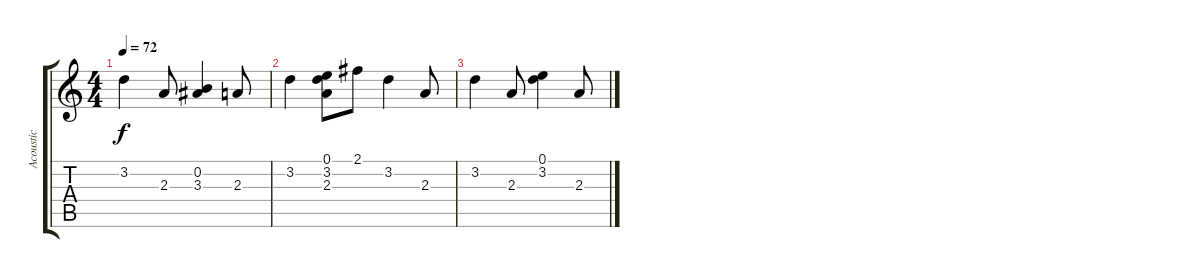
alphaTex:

\track ("Acoustic" "Acoustic") {instrument acousticguitarsteel}
\staff {score tabs}
\tuning (E4 B3 G3 D3 A2 E2) {hide}
\ts (4 4)
\tempo 72
\clef g2
\ks c
3.2.4{dy f} 2.3.8 (0.2 3.3).4 2.3.8 |
3.2.4 (0.1 3.2 2.3).8 2.1.8 3.2.4 2.3.8 |
3.2.4 2.3.8 (0.1 3.2).4 2.3.8
